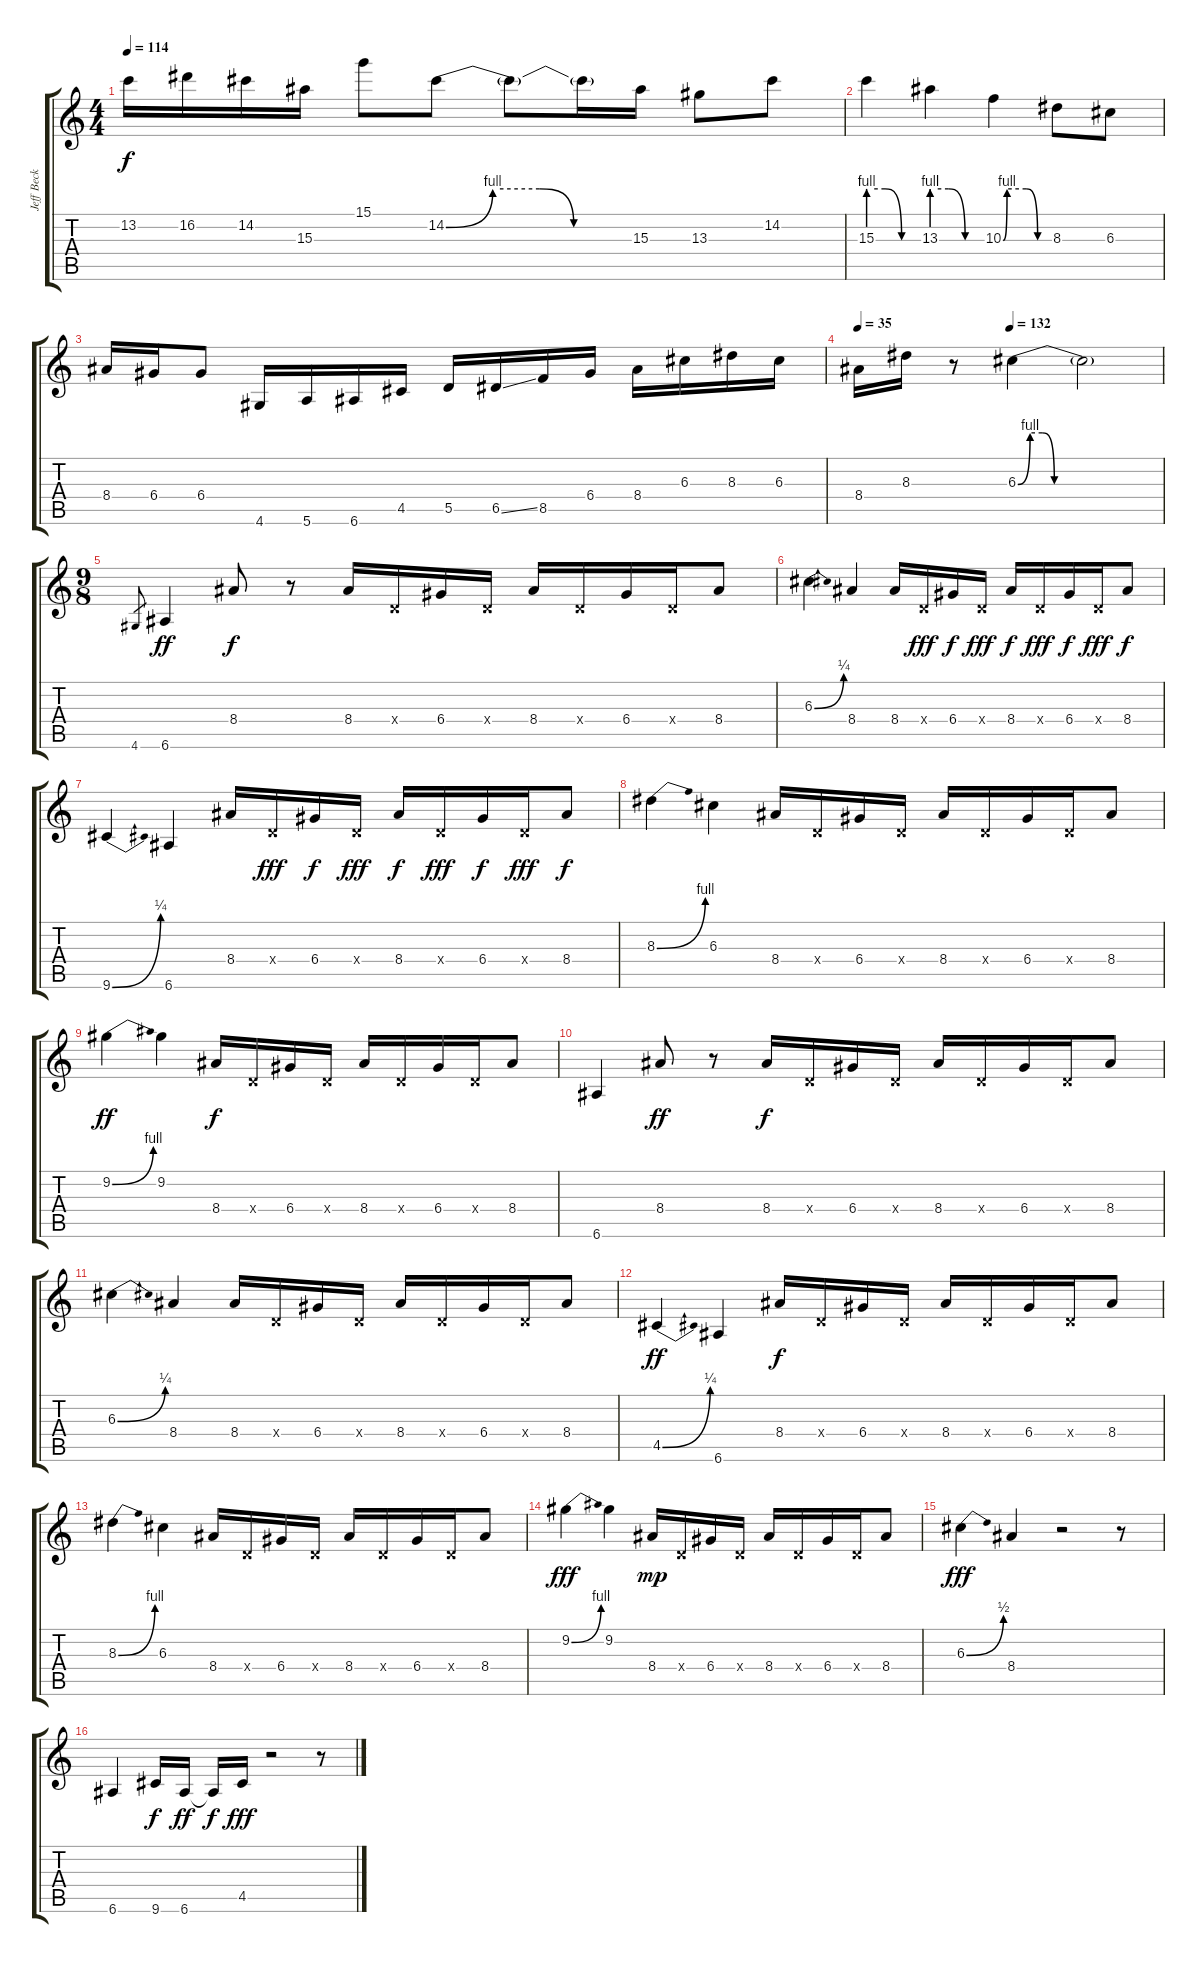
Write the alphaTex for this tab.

\track ("Jeff Beck" "Jeff Beck") {instrument overdrivenguitar}
\staff {score tabs}
\tuning (E4 B3 G3 D3 A2 E2) {hide}
\ts (4 4)
\tempo 114
\clef g2
\ks c
13.2.16{dy f} 16.2.16 14.2.16 15.3.16 15.1.8 14.2{be (custom 0 0 15 4 30 4 41 0 60 0)}.8 14.2{t}.8 14.2{t}.16 15.3.16 13.3.8 14.2.8 |
15.3{be (custom 0 4 20 4 40 0 60 0)}.4 13.3{be (custom 0 4 20 4 40 0 60 0)}.4 10.3{be (custom 0 0 5 4 30 4 45 0 60 0)}.4 8.3.8 6.3.8 |
8.4.16 6.4.16 6.4.8 4.6.16 5.6.16 6.6.16 4.5.16 5.5.16 6.5{ss}.16 8.5.16 6.4.16 8.4.16 6.3.16 8.3.16 6.3.16 |
\tempo 35
\tempo (132 0.5)
8.4.16 8.3.16 r.8 6.3{be (custom 0 0 5 4 10 4 15 0 31 0 60 0)}.4 6.3{t}.2{instrument overdrivenguitar} |
\ts (9 8)
4.6.8{gr} 6.6.4{dy ff} 8.4.8{dy f} r.8 8.4.16 0.4{x}.16 6.4.16 0.4{x}.16 8.4.16 0.4{x}.16 6.4.16 0.4{x}.16 8.4.8 |
6.3{be (bend 0 0 60 1)}.4 8.4.4 8.4.16 0.4{x}.16{dy fff} 6.4.16{dy f} 0.4{x}.16{dy fff} 8.4.16{dy f} 0.4{x}.16{dy fff} 6.4.16{dy f} 0.4{x}.16{dy fff} 8.4.8{dy f} |
9.6{be (bend 0 0 60 1)}.4 6.6.4 8.4.16 0.4{x}.16{dy fff} 6.4.16{dy f} 0.4{x}.16{dy fff} 8.4.16{dy f} 0.4{x}.16{dy fff} 6.4.16{dy f} 0.4{x}.16{dy fff} 8.4.8{dy f} |
8.3{be (bend 0 0 60 4)}.4 6.3.4 8.4.16 0.4{x}.16 6.4.16 0.4{x}.16 8.4.16 0.4{x}.16 6.4.16 0.4{x}.16 8.4.8 |
9.2{be (bend 0 0 60 4)}.4{dy ff} 9.2.4 8.4.16{dy f} 0.4{x}.16 6.4.16 0.4{x}.16 8.4.16 0.4{x}.16 6.4.16 0.4{x}.16 8.4.8 |
6.6.4 8.4.8{dy ff} r.8 8.4.16{dy f} 0.4{x}.16 6.4.16 0.4{x}.16 8.4.16 0.4{x}.16 6.4.16 0.4{x}.16 8.4.8 |
6.3{be (bend 0 0 60 1)}.4 8.4.4 8.4.16 0.4{x}.16 6.4.16 0.4{x}.16 8.4.16 0.4{x}.16 6.4.16 0.4{x}.16 8.4.8 |
4.5{be (bend 0 0 60 1)}.4{dy ff} 6.6.4 8.4.16{dy f} 0.4{x}.16 6.4.16 0.4{x}.16 8.4.16 0.4{x}.16 6.4.16 0.4{x}.16 8.4.8 |
8.3{be (bend 0 0 60 4)}.4 6.3.4 8.4.16 0.4{x}.16 6.4.16 0.4{x}.16 8.4.16 0.4{x}.16 6.4.16 0.4{x}.16 8.4.8 |
9.2{be (bend 0 0 60 4)}.4{dy fff} 9.2.4 8.4.16{dy mp} 0.4{x}.16 6.4.16 0.4{x}.16 8.4.16 0.4{x}.16 6.4.16 0.4{x}.16 8.4.8 |
6.3{be (bend 0 0 60 2)}.4{dy fff} 8.4.4 r.2 r.8 |
6.6.4 9.6.16{dy f} 6.6.16{dy ff} 6.6{t}.16{dy f} 4.5.16{dy fff} r.2 r.8
